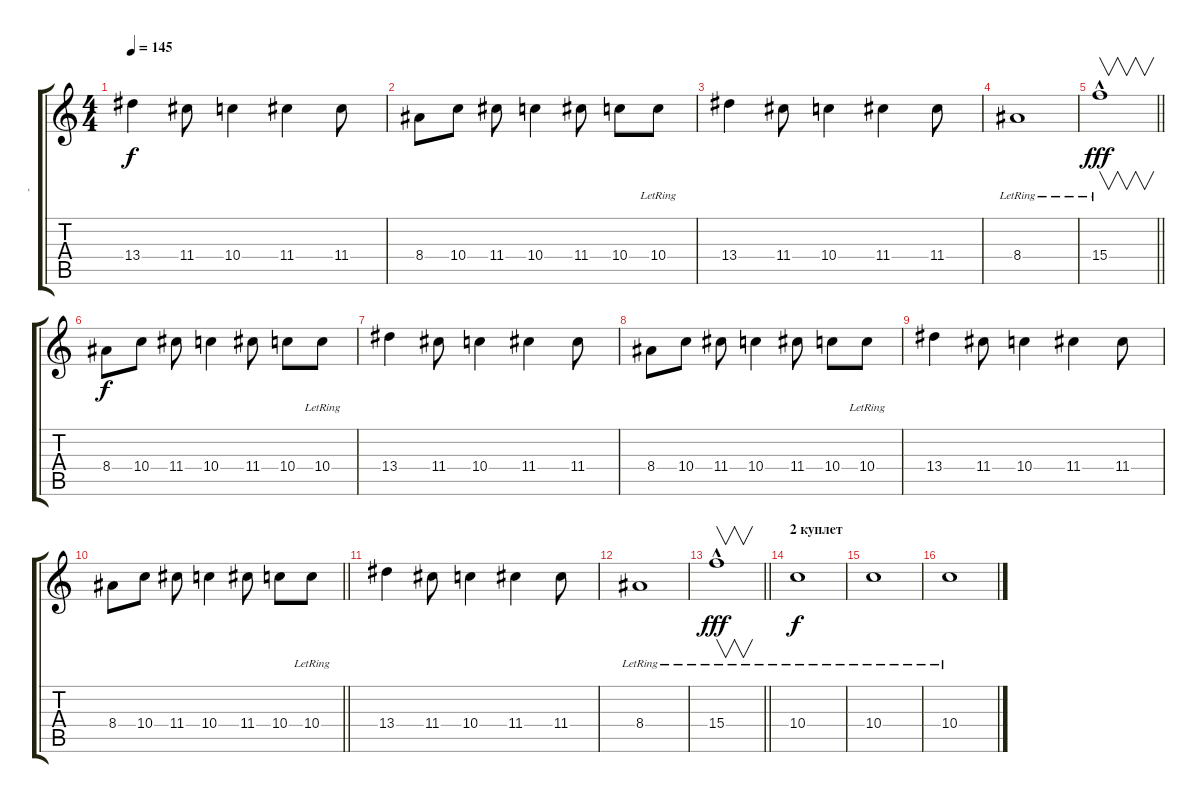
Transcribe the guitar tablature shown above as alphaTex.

\track ("-" "-") {instrument distortionguitar}
\staff {score tabs}
\tuning (E4 B3 G3 D3 A2 E2) {hide}
\ts (4 4)
\tempo 145
\clef g2
\ks c
13.4.4{dy f} 11.4.8 10.4.4 11.4.4 11.4.8 |
8.4.8 10.4.8 11.4.8 10.4.4 11.4.8 10.4.8 10.4{lr}.8 |
13.4.4 11.4.8 10.4.4 11.4.4 11.4.8 |
8.4{lr}.1 |
\barLineRight lightlight
15.4{hac lr}.1{v dy fff} |
8.4.8{dy f} 10.4.8 11.4.8 10.4.4 11.4.8 10.4.8 10.4{lr}.8 |
13.4.4 11.4.8 10.4.4 11.4.4 11.4.8 |
8.4.8 10.4.8 11.4.8 10.4.4 11.4.8 10.4.8 10.4{lr}.8 |
13.4.4 11.4.8 10.4.4 11.4.4 11.4.8 |
\barLineRight lightlight
8.4.8 10.4.8 11.4.8 10.4.4 11.4.8 10.4.8 10.4{lr}.8 |
\section ("" "")
13.4.4 11.4.8 10.4.4 11.4.4 11.4.8 |
8.4{lr}.1 |
\barLineRight lightlight
15.4{hac lr}.1{v dy fff} |
\section ("" "2 куплет")
10.4{lr}.1{dy f} |
10.4{lr}.1 |
10.4{lr}.1
